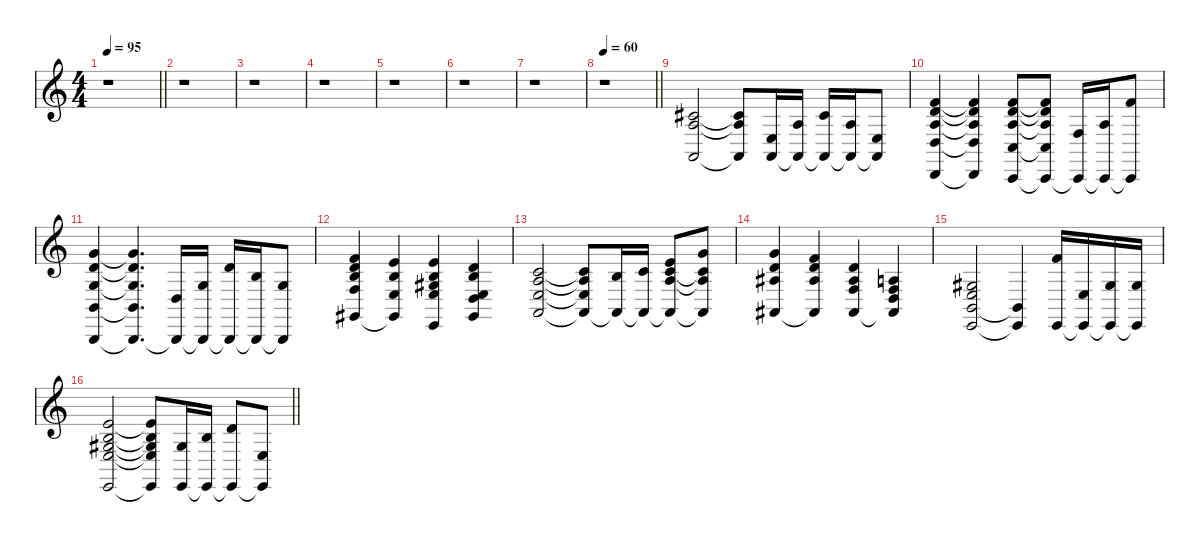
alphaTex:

\defaultSystemsLayout 4
\hideDynamics
\bracketExtendMode nobrackets
\singleTrackTrackNamePolicy hidden
\multiTrackTrackNamePolicy hidden
\firstSystemTrackNameMode fullname
\otherSystemsTrackNameOrientation horizontal
\track ("Piano" "pno.") {instrument honkytonkpiano}
\staff {score}
\tuning (E4 B3 G3 D3 A2 E2 B1)
\ts (4 4)
\tempo 95
\clef g2
\barLineRight lightlight
\ks c
r.1{dy mf beam Down} |
r.1{beam Down} |
r.1{beam Down} |
r.1{beam Down} |
r.1{beam Down} |
r.1{beam Down} |
r.1{beam Down} |
\tempo 60
\barLineRight lightlight
r.1{beam Down} |
(2.2{acc #} 2.3 0.5).2{beam Up} (2.2{t acc #} 2.3{t} 0.5{t}).8{dy f beam Up} (2.4 0.5).16{beam Up} (2.3 0.5{t}).16{beam Up} (2.2{acc #} 0.5{t}).16{beam Up} (2.3 0.5{t}).16{beam Up} (2.4 0.5{t}).8{beam Up} |
(1.1 3.2 2.3 5.5 3.7).4{dy mf beam Up} (1.1{t} 3.2{t} 2.3{t} 5.5{t} 3.7{t}).4{dy f beam Up} (1.1 3.2 2.3 3.5 1.7).8{dy mf beam Up} (1.1{t} 3.2{t} 2.3{t} 3.5{t} 1.7{t}).8{dy f beam Up} (3.4 1.7{t}).16{dy mf beam Up} (2.3 1.7{t}).16{beam Up} (1.1 1.7{t}).8{beam Up} |
(3.1 3.2 0.3 2.5 0.7).4{beam Up} (3.1{t} 3.2{t} 0.3{t} 2.5{t} 0.7{t}).4{d dy f beam Up} (0.4 0.7{t}).16{dy mf beam Up} (0.3 0.7{t}).16{beam Up} (3.2 0.7{t}).16{beam Up} (0.2 0.7{t}).16{beam Up} (0.3 0.7{t}).8{beam Up} |
(1.1 3.2 4.3 3.4 4.6{acc #}).4{beam Up} (0.1 0.2 2.4 4.6{t acc #}).4{beam Up} (0.1 0.2 1.3{acc #} 2.4 0.6).4{beam Up} (0.2 7.3 0.4 7.5 4.6{acc #}).4{beam Up} |
(1.2 2.3 2.4 5.6).2{beam Up} (1.2{t} 2.3{t} 2.4{t} 5.6{t}).8{dy f beam Up} (0.2 5.6{t}).16{dy mf beam Up} (1.2 5.6{t}).16{beam Up} (0.1 1.2 2.3 5.6{t}).8{beam Up} (3.1 1.2{t} 2.3{t} 5.6{t}).8{beam Up} |
(3.1 3.2 3.3{acc #} 1.5{acc #}).4{beam Up} (1.1 3.2 3.3{acc #} 1.5{t acc #}).4{beam Up} (3.2 3.3{acc #} 3.4 6.6{acc #}).4{beam Up} (2.3 3.4 5.5 6.6{t acc #}).4{beam Up} |
(1.3{acc #} 2.4 2.5 0.6).2{beam Up} (2.5{t} 0.6{t}).4{dy f beam Up} (1.1 0.6).16{dy mf beam Up} (2.4 0.6{t}).16{beam Up} (1.3{acc #} 0.6{t}).16{beam Up} (1.3{acc #} 0.6{t}).16{beam Up} |
\barLineRight lightlight
(0.1 0.2 1.3{acc #} 2.4 0.6).2{beam Up} (0.1{t} 0.2{t} 1.3{t acc #} 2.4{t} 0.6{t}).8{dy f beam Up} (6.4{acc #} 0.6).16{dy mf beam Up} (4.3 0.6{t}).16{beam Up} (3.2 0.6{t}).8{beam Up} (2.4 0.6{t}).8{beam Up}
